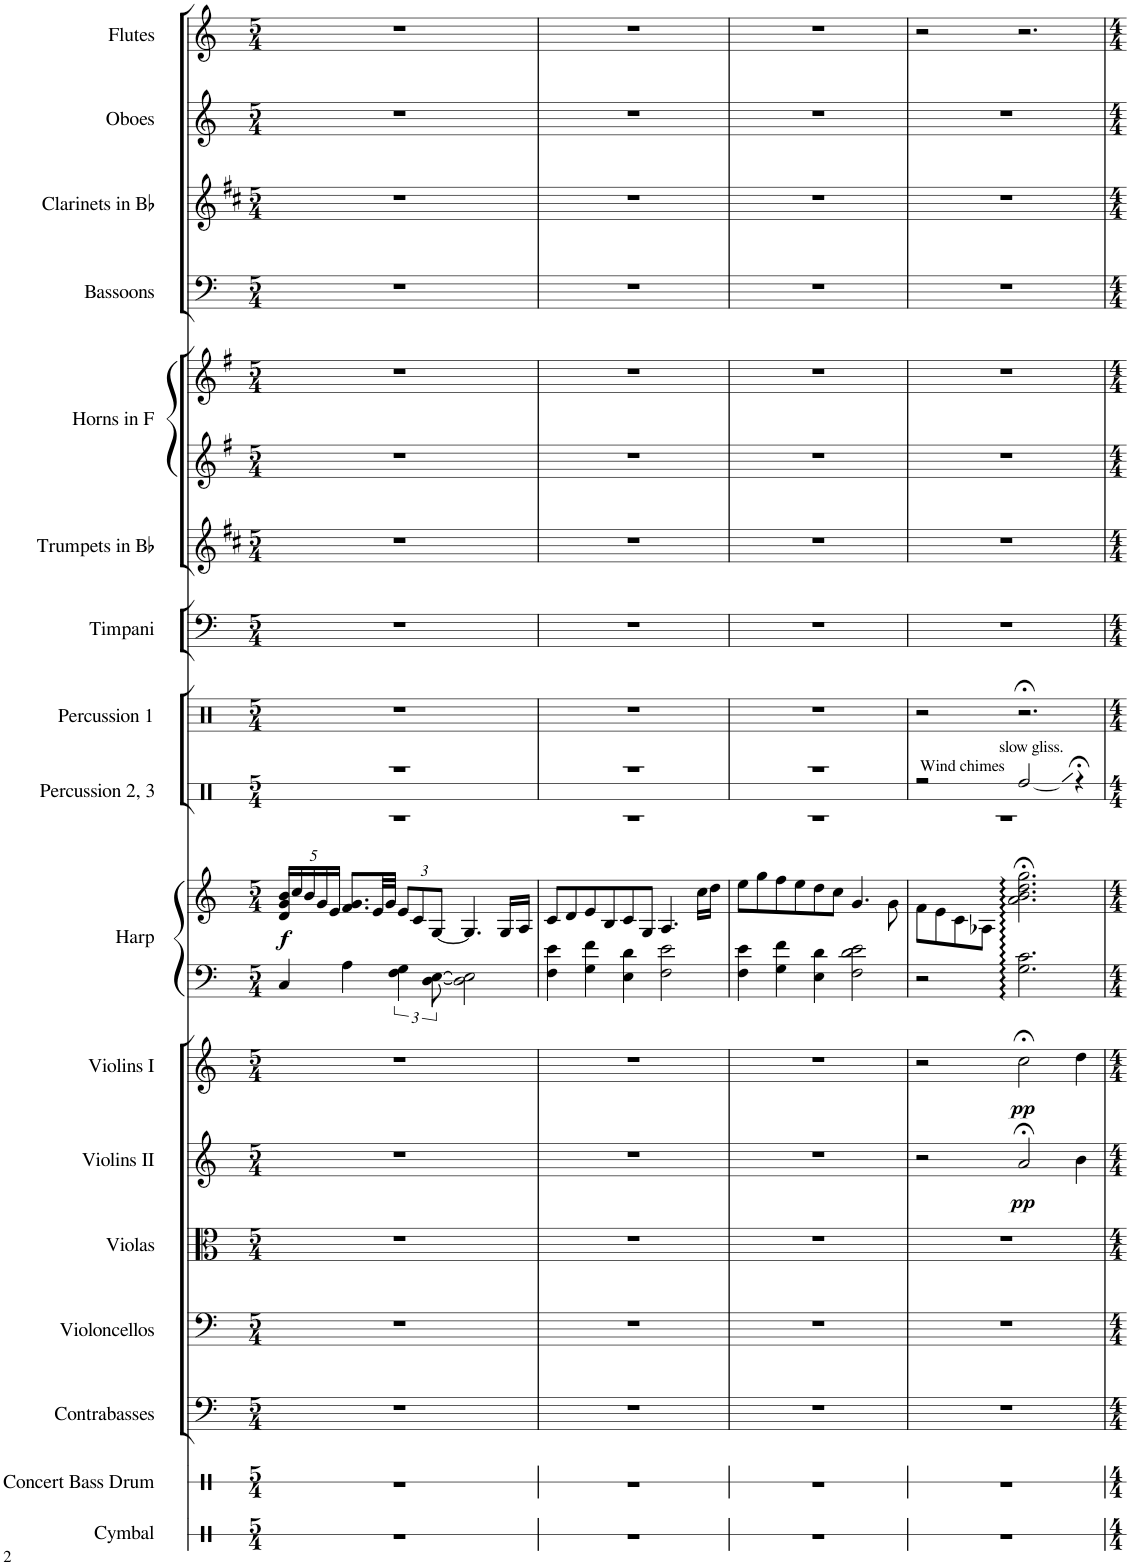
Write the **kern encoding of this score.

**kern	**kern	**kern	**kern	**kern	**kern	**dynam	**kern	**dynam	**kern	**kern	**dynam	**kern	**kern	**kern	**kern	**kern	**kern	**kern	**kern	**kern	**kern
*part17	*part16	*part15	*part14	*part13	*part12	*part12	*part11	*part11	*part10	*part10	*part10	*part9	*part8	*part7	*part6	*part5	*part5	*part4	*part3	*part2	*part1
*staff19	*staff18	*staff17	*staff16	*staff15	*staff14	*staff14	*staff13	*staff13	*staff12	*staff11	*staff11/12	*staff10	*staff9	*staff8	*staff7	*staff6	*staff5	*staff4	*staff3	*staff2	*staff1
*I"Cymbal	*I"Concert Bass Drum	*I"Contrabasses	*I"Violoncellos	*I"Violas	*I"Violins II	*	*I"Violins I	*	*I"Harp	*	*	*I"Percussion 2, 3	*I"Percussion 1	*I"Timpani	*I"Trumpets in Bb	*I"Horns in F	*	*I"Bassoons	*I"Clarinets in Bb	*I"Oboes	*I"Flutes
*I'Cym.	*I'Con. BD	*I'Cb.	*I'Vc.	*I'Vla.	*I'Vln. II	*	*I'Vln. I	*	*I'Hrp.	*	*	*I'Perc. 2, 3	*I'Perc. 1	*I'Timp.	*	*	*	*I'Bsn.	*	*I'Ob.	*I'Fl.
*stria1	*stria1	*	*	*	*	*	*	*	*	*	*	*stria2	*	*	*	*	*	*	*	*	*
*clefX	*clefX	*clefF4	*clefF4	*clefC3	*clefG2	*	*clefG2	*	*clefF4	*clefG2	*	*clefX	*clefX	*clefF4	*clefG2	*clefG2	*clefG2	*clefF4	*clefG2	*clefG2	*clefG2
*	*	*Trd7c12	*	*	*	*	*	*	*	*	*	*	*	*	*Trd1c2	*Trd4c7	*Trd4c7	*	*Trd1c2	*	*
*k[]	*k[]	*k[]	*k[]	*k[]	*k[]	*	*k[]	*	*k[]	*k[]	*	*k[]	*k[]	*k[]	*k[f#c#]	*k[f#]	*k[f#]	*k[]	*k[f#c#]	*k[]	*k[]
*M5/4	*M5/4	*M5/4	*M5/4	*M5/4	*M5/4	*	*M5/4	*	*M5/4	*M5/4	*	*M5/4	*M5/4	*M5/4	*M5/4	*M5/4	*M5/4	*M5/4	*M5/4	*M5/4	*M5/4
*	*	*	*	*	*	*	*	*	*	*Xbrackettup	*	*	*	*	*	*	*	*	*	*	*
=1	=1	=1	=1	=1	=1	=1	=1	=1	=1	=1	=1	=1	=1	=1	=1	=1	=1	=1	=1	=1	=1
*	*	*	*	*	*	*	*	*	*	*	*	*^	*	*	*	*	*	*	*	*	*
!	!	!	!	!	!	!	!	!	!	!	!LO:DY:b	!	!	!	!	!	!	!	!	!	!	!
4%5r	4%5r	4%5r	4%5r	4%5r	4%5r	.	4%5r	.	4C/	20d/ 20g/ 20b/LL	f	4%5r	4%5r	4%5r	4%5r	4%5r	4%5r	4%5r	4%5r	4%5r	4%5r	4%5r
.	.	.	.	.	.	.	.	.	.	20cc/	.	.	.	.	.	.	.	.	.	.	.	.
.	.	.	.	.	.	.	.	.	.	20b/	.	.	.	.	.	.	.	.	.	.	.	.
.	.	.	.	.	.	.	.	.	.	20g/	.	.	.	.	.	.	.	.	.	.	.	.
.	.	.	.	.	.	.	.	.	.	20e/JJ	.	.	.	.	.	.	.	.	.	.	.	.
.	.	.	.	.	.	.	.	.	4A\	8.f/ 8.g/L	.	.	.	.	.	.	.	.	.	.	.	.
.	.	.	.	.	.	.	.	.	.	32e/LL	.	.	.	.	.	.	.	.	.	.	.	.
.	.	.	.	.	.	.	.	.	.	32g/JJJ	.	.	.	.	.	.	.	.	.	.	.	.
.	.	.	.	.	.	.	.	.	6F\ 6G\	12e/L	.	.	.	.	.	.	.	.	.	.	.	.
.	.	.	.	.	.	.	.	.	.	12c/	.	.	.	.	.	.	.	.	.	.	.	.
.	.	.	.	.	.	.	.	.	[12D\ [12E\	[12G/J	.	.	.	.	.	.	.	.	.	.	.	.
.	.	.	.	.	.	.	.	.	2D\] 2E\]	4.G/]	.	.	.	.	.	.	.	.	.	.	.	.
.	.	.	.	.	.	.	.	.	.	16G/LL	.	.	.	.	.	.	.	.	.	.	.	.
.	.	.	.	.	.	.	.	.	.	16A/JJ	.	.	.	.	.	.	.	.	.	.	.	.
=2	=2	=2	=2	=2	=2	=2	=2	=2	=2	=2	=2	=2	=2	=2	=2	=2	=2	=2	=2	=2	=2	=2
4%5r	4%5r	4%5r	4%5r	4%5r	4%5r	.	4%5r	.	4F\ 4e\	8c/L	.	4%5r	4%5r	4%5r	4%5r	4%5r	4%5r	4%5r	4%5r	4%5r	4%5r	4%5r
.	.	.	.	.	.	.	.	.	.	8d/	.	.	.	.	.	.	.	.	.	.	.	.
.	.	.	.	.	.	.	.	.	4G\ 4f\	8e/	.	.	.	.	.	.	.	.	.	.	.	.
.	.	.	.	.	.	.	.	.	.	8B/	.	.	.	.	.	.	.	.	.	.	.	.
.	.	.	.	.	.	.	.	.	4E\ 4d\	8c/	.	.	.	.	.	.	.	.	.	.	.	.
.	.	.	.	.	.	.	.	.	.	8G/J	.	.	.	.	.	.	.	.	.	.	.	.
.	.	.	.	.	.	.	.	.	2F\ 2e\	4.A/	.	.	.	.	.	.	.	.	.	.	.	.
.	.	.	.	.	.	.	.	.	.	16cc\LL	.	.	.	.	.	.	.	.	.	.	.	.
.	.	.	.	.	.	.	.	.	.	16dd\JJ	.	.	.	.	.	.	.	.	.	.	.	.
=3	=3	=3	=3	=3	=3	=3	=3	=3	=3	=3	=3	=3	=3	=3	=3	=3	=3	=3	=3	=3	=3	=3
4%5r	4%5r	4%5r	4%5r	4%5r	4%5r	.	4%5r	.	4F\ 4e\	8ee\L	.	4%5r	4%5r	4%5r	4%5r	4%5r	4%5r	4%5r	4%5r	4%5r	4%5r	4%5r
.	.	.	.	.	.	.	.	.	.	8gg\	.	.	.	.	.	.	.	.	.	.	.	.
.	.	.	.	.	.	.	.	.	4G\ 4f\	8ff\	.	.	.	.	.	.	.	.	.	.	.	.
.	.	.	.	.	.	.	.	.	.	8ee\	.	.	.	.	.	.	.	.	.	.	.	.
.	.	.	.	.	.	.	.	.	4E\ 4d\	8dd\	.	.	.	.	.	.	.	.	.	.	.	.
.	.	.	.	.	.	.	.	.	.	8cc\J	.	.	.	.	.	.	.	.	.	.	.	.
.	.	.	.	.	.	.	.	.	2F\ 2d\ 2e\	4.g/	.	.	.	.	.	.	.	.	.	.	.	.
.	.	.	.	.	.	.	.	.	.	8g\	.	.	.	.	.	.	.	.	.	.	.	.
=4	=4	=4	=4	=4	=4	=4	=4	=4	=4	=4	=4	=4	=4	=4	=4	=4	=4	=4	=4	=4	=4	=4
4%5r	4%5r	4%5r	4%5r	4%5r	2r	.	2r	.	2r	8f\L	.	2r	4%5r	2r	4%5r	4%5r	4%5r	4%5r	4%5r	4%5r	4%5r	2r
.	.	.	.	.	.	.	.	.	.	8e\	.	.	.	.	.	.	.	.	.	.	.	.
.	.	.	.	.	.	.	.	.	.	8c\	.	.	.	.	.	.	.	.	.	.	.	.
.	.	.	.	.	.	.	.	.	.	8A-X\J	.	.	.	.	.	.	.	.	.	.	.	.
!	!	!	!	!	!	!	!	!	!	!	!	!LO:TX:a:t=Wind chimes	!	!	!	!	!	!	!	!	!	!
!	!	!	!	!	!	!	!	!	!	!	!	!LO:TX:a:t=slow gliss.	!	!	!	!	!	!	!	!	!	!
!	!	!	!	!	!	!LO:DY:b	!	!LO:DY:b	!	!	!	!	!	!	!	!	!	!	!	!	!	!
.	.	.	.	.	2a;</	pp	2cc;<\	pp	2.G\ 2.c\	2.a\:;< 2.b\:;< 2.dd\:;< 2.gg\:;<	.	2Rff/	.	2.r;<	.	.	.	.	.	.	.	2.r
.	.	.	.	.	4b\	.	4dd\	.	.	.	.	4r;<	.	.	.	.	.	.	.	.	.	.
*	*	*	*	*	*	*	*	*	*	*	*	*v	*v	*	*	*	*	*	*	*	*	*
=	=	=	=	=	=	=	=	=	=	=	=	=	=	=	=	=	=	=	=	=	=
*-	*-	*-	*-	*-	*-	*-	*-	*-	*-	*-	*-	*-	*-	*-	*-	*-	*-	*-	*-	*-	*-
